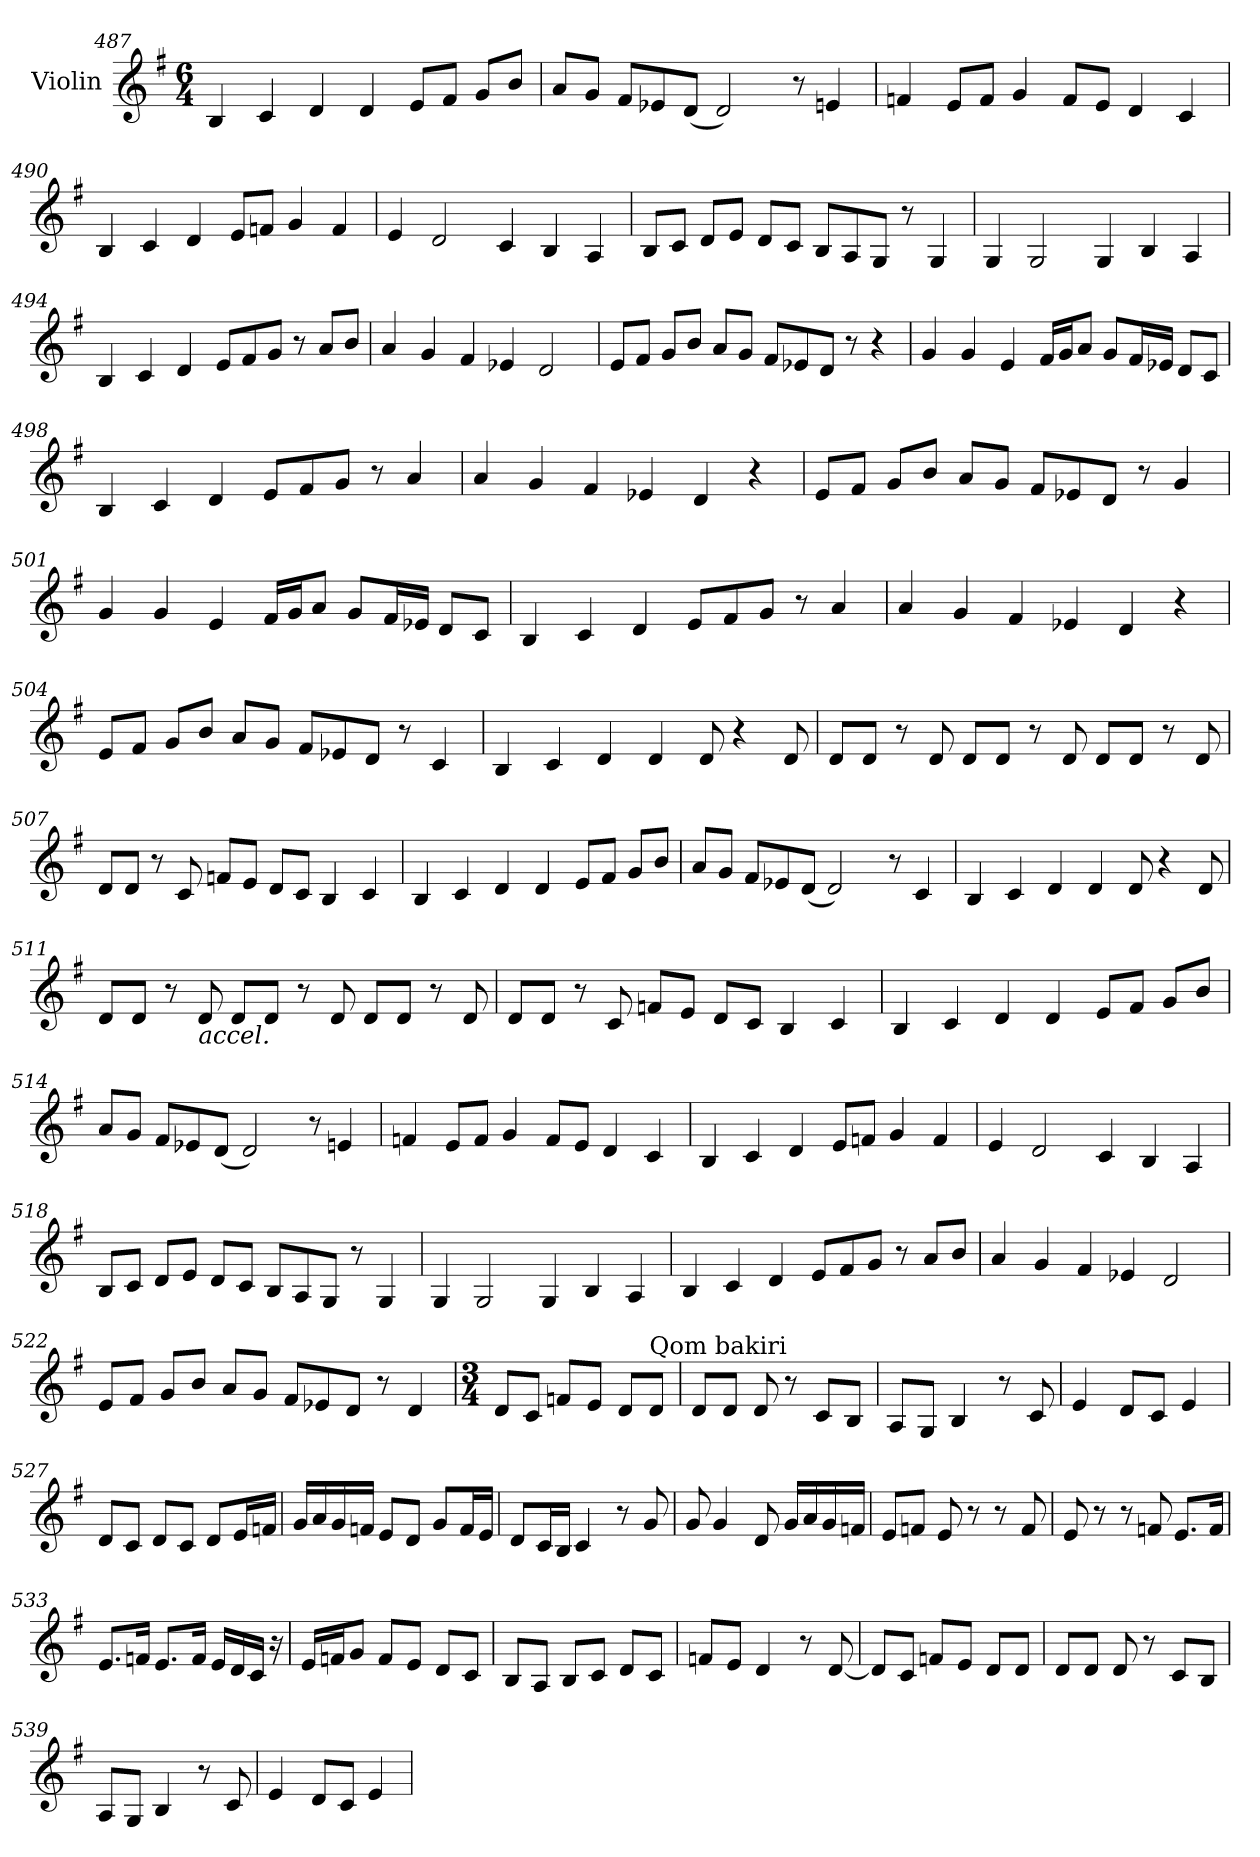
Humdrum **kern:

**kern
*part1
*staff1
*I"Violin
*clefG2
*k[f#]
*G:
*M6/4
=487
4B/
4c/
4d/
4d/
8e/L
8f#/J
8g/L
8b/J
!!LO:PB:g=z
=488
8a/L
8g/J
8f#/L
8e-X/
(<8d/J
2d/)
8r
4en/
!!LO:LB:g=z
=489
4fn/
8e/L
8f/J
4g/
8f/L
8e/J
4d/
4c/
=490
4B/
4c/
4d/
8e/L
8fn/J
4g/
4f/
=491
4e/
2d/
4c/
4B/
4A/
!!LO:LB:g=z
=492
8B/L
8c/J
8d/L
8e/J
8d/L
8c/J
8B/L
8A/
8G/J
8r
4G/
=493
4G/
2G/
4G/
4B/
4A/
=494
4B/
4c/
4d/
8e/L
8f#/
8g/J
8r
8a/L
8b/J
!!LO:LB:g=z
=495
4a/
4g/
4f#/
4e-X/
2d/
=496
8e/L
8f#/J
8g/L
8b/J
8a/L
8g/J
8f#/L
8e-X/
8d/J
8r
4r
=497
4g/
4g/
4e/
16f#/LL
16g/J
8a/J
8g/L
16f#/L
16e-X/JJ
8d/L
8c/J
!!LO:LB:g=z
=498
4B/
4c/
4d/
8e/L
8f#/
8g/J
8r
4a/
=499
4a/
4g/
4f#/
4e-X/
4d/
4r
=500
8e/L
8f#/J
8g/L
8b/J
8a/L
8g/J
8f#/L
8e-X/
8d/J
8r
4g/
!!LO:LB:g=z
=501
4g/
4g/
4e/
16f#/LL
16g/J
8a/J
8g/L
16f#/L
16e-X/JJ
8d/L
8c/J
=502
4B/
4c/
4d/
8e/L
8f#/
8g/J
8r
4a/
=503
4a/
4g/
4f#/
4e-X/
4d/
4r
!!LO:LB:g=z
=504
8e/L
8f#/J
8g/L
8b/J
8a/L
8g/J
8f#/L
8e-X/
8d/J
8r
4c/
=505
4B/
4c/
4d/
4d/
8d/
4r
8d/
=506
8d/L
8d/J
8r
8d/
8d/L
8d/J
8r
8d/
8d/L
8d/J
8r
8d/
!!LO:LB:g=z
=507
8d/L
8d/J
8r
8c/
8fn/L
8e/J
8d/L
8c/J
4B/
4c/
!!LO:PB:g=z
=508
4B/
4c/
4d/
4d/
8e/L
8f#/J
8g/L
8b/J
=509
8a/L
8g/J
8f#/L
8e-X/
(<8d/J
2d/)
8r
4c/
=510
4B/
4c/
4d/
4d/
8d/
4r
8d/
!!LO:LB:g=z
=511
8d/L
8d/J
8r
!LO:TX:b:i:t=accel.
8d/
8d/L
8d/J
8r
8d/
8d/L
8d/J
8r
8d/
=512
8d/L
8d/J
8r
8c/
8fn/L
8e/J
8d/L
8c/J
4B/
4c/
=513
4B/
4c/
4d/
4d/
8e/L
8f#/J
8g/L
8b/J
!!LO:LB:g=z
=514
8a/L
8g/J
8f#/L
8e-X/
(<8d/J
2d/)
8r
4en/
!!LO:LB:g=z
=515
4fn/
8e/L
8f/J
4g/
8f/L
8e/J
4d/
4c/
=516
4B/
4c/
4d/
8e/L
8fn/J
4g/
4f/
=517
4e/
2d/
4c/
4B/
4A/
!!LO:LB:g=z
=518
8B/L
8c/J
8d/L
8e/J
8d/L
8c/J
8B/L
8A/
8G/J
8r
4G/
=519
4G/
2G/
4G/
4B/
4A/
=520
4B/
4c/
4d/
8e/L
8f#/
8g/J
8r
8a/L
8b/J
!!LO:LB:g=z
=521
4a/
4g/
4f#/
4e-X/
2d/
=522
8e/L
8f#/J
8g/L
8b/J
8a/L
8g/J
8f#/L
8e-X/
8d/J
8r
4d/
=523
*M3/4
*MM60
8d/L
8c/J
8fn/L
8e/J
8d/L
!LO:TX:a:t=Qom bakiri
8d/J
=524
8d/L
8d/J
8d/
8r
8c/L
8B/J
!!LO:LB:g=z
=525
8A/L
8G/J
4B/
8r
8c/
=526
4e/
8d/L
8c/J
4e/
=527
8d/L
8c/J
8d/L
8c/J
8d/L
16e/L
16fn/JJ
=528
16g/LL
16a/
16g/
16fn/JJ
8e/L
8d/J
8g/L
16f/L
16e/JJ
=529
8d/L
16c/L
16B/JJ
4c/
8r
8g/
!!LO:LB:g=z
=530
8g/
4g/
8d/
16g/LL
16a/
16g/
16fn/JJ
=531
8e/L
8fn/J
8e/
8r
8r
8f/
=532
8e/
8r
8r
8fn/
8.e/L
16f/Jk
=533
8.e/L
16fn/Jk
8.e/L
16f/Jk
16e/LL
16d/
16c/JJ
16r
=534
16e/LL
16fn/J
8g/J
8f/L
8e/J
8d/L
8c/J
!!LO:PB:g=z
=535
8B/L
8A/J
8B/L
8c/J
8d/L
8c/J
=536
8fn/L
8e/J
4d/
8r
[8d/
=537
8d/L]
8c/J
8fn/L
8e/J
8d/L
8d/J
=538
8d/L
8d/J
8d/
8r
8c/L
8B/J
=539
8A/L
8G/J
4B/
8r
8c/
=540
4e/
8d/L
8c/J
4e/
=
*-
